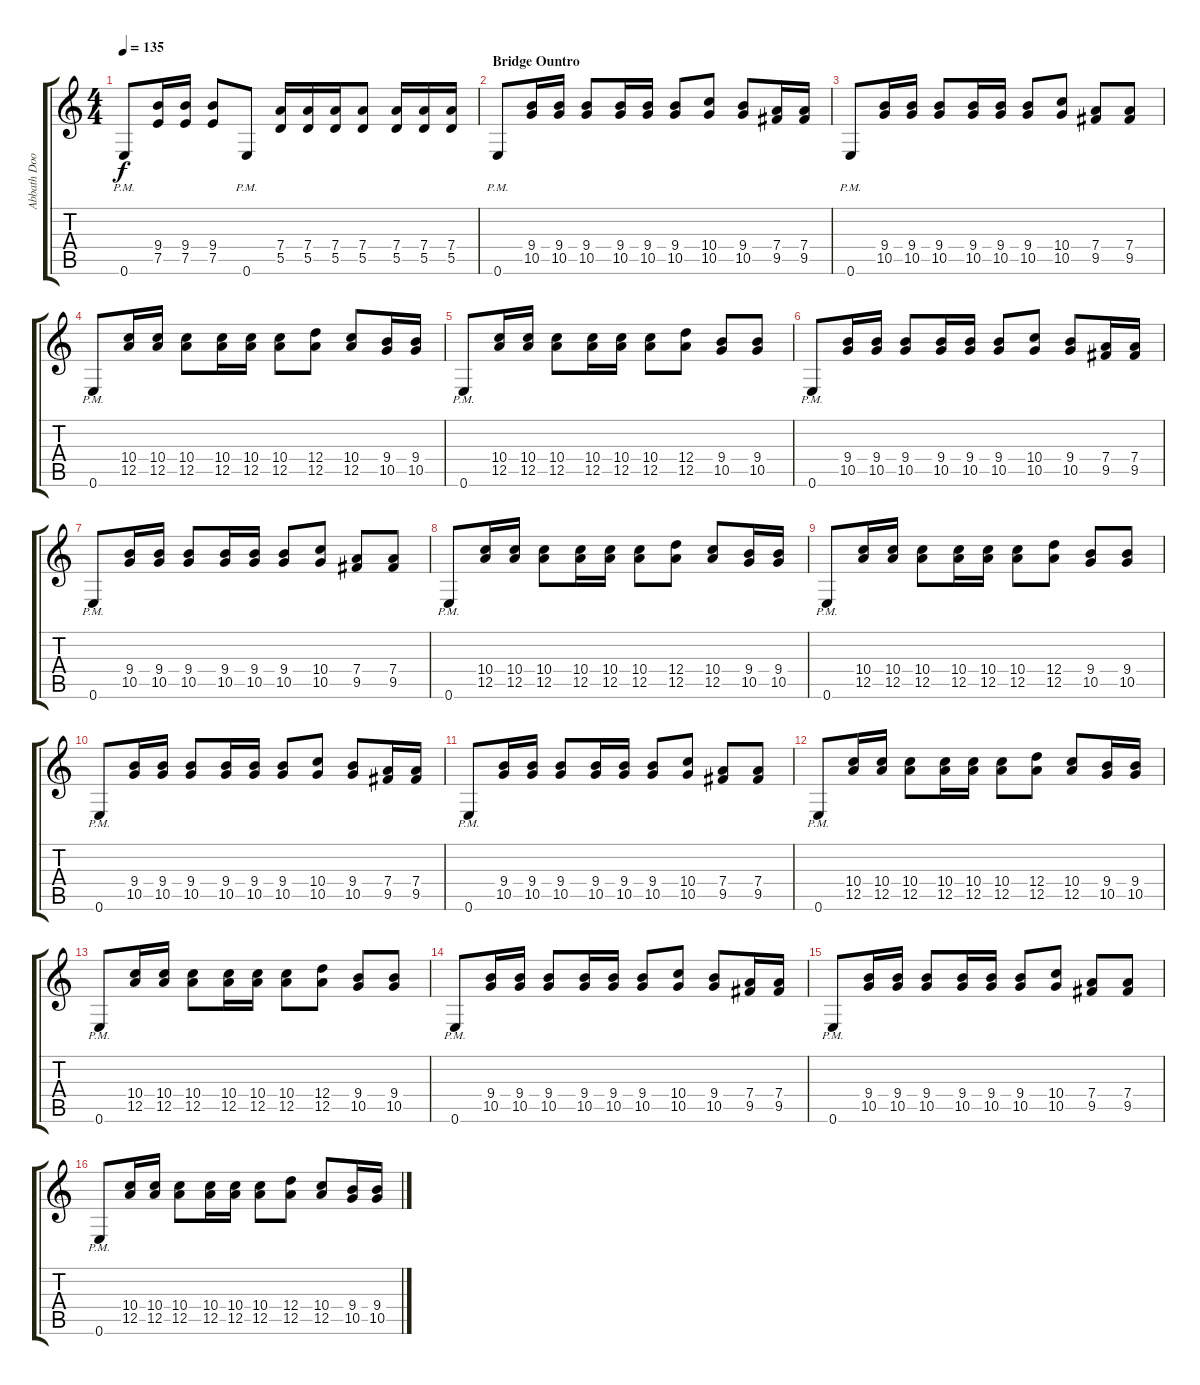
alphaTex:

\track ("Abbath Doom Occulta (Guitar)" "Abbath Doo") {instrument distortionguitar}
\staff {score tabs}
\tuning (E4 B3 G3 D3 A2 E2) {hide}
\ts (4 4)
\tempo 135
\clef g2
\ks c
0.6{pm}.8{dy f} (9.4 7.5).16 (9.4 7.5).16 (9.4 7.5).8 0.6{pm}.8 (7.4 5.5).16 (7.4 5.5).16 (7.4 5.5).16 (7.4 5.5).8 (7.4 5.5).16 (7.4 5.5).16 (7.4 5.5).16 |
\section ("" "Bridge Ountro")
0.6{pm}.8 (9.4 10.5).16 (9.4 10.5).16 (9.4 10.5).8 (9.4 10.5).16 (9.4 10.5).16 (9.4 10.5).8 (10.4 10.5).8 (9.4 10.5).8 (7.4 9.5).16 (7.4 9.5).16 |
0.6{pm}.8 (9.4 10.5).16 (9.4 10.5).16 (9.4 10.5).8 (9.4 10.5).16 (9.4 10.5).16 (9.4 10.5).8 (10.4 10.5).8 (7.4 9.5).8 (7.4 9.5).8 |
0.6{pm}.8 (10.4 12.5).16 (10.4 12.5).16 (10.4 12.5).8 (10.4 12.5).16 (10.4 12.5).16 (10.4 12.5).8 (12.4 12.5).8 (10.4 12.5).8 (9.4 10.5).16 (9.4 10.5).16 |
0.6{pm}.8 (10.4 12.5).16 (10.4 12.5).16 (10.4 12.5).8 (10.4 12.5).16 (10.4 12.5).16 (10.4 12.5).8 (12.4 12.5).8 (9.4 10.5).8 (9.4 10.5).8 |
0.6{pm}.8 (9.4 10.5).16 (9.4 10.5).16 (9.4 10.5).8 (9.4 10.5).16 (9.4 10.5).16 (9.4 10.5).8 (10.4 10.5).8 (9.4 10.5).8 (7.4 9.5).16 (7.4 9.5).16 |
0.6{pm}.8 (9.4 10.5).16 (9.4 10.5).16 (9.4 10.5).8 (9.4 10.5).16 (9.4 10.5).16 (9.4 10.5).8 (10.4 10.5).8 (7.4 9.5).8 (7.4 9.5).8 |
0.6{pm}.8 (10.4 12.5).16 (10.4 12.5).16 (10.4 12.5).8 (10.4 12.5).16 (10.4 12.5).16 (10.4 12.5).8 (12.4 12.5).8 (10.4 12.5).8 (9.4 10.5).16 (9.4 10.5).16 |
0.6{pm}.8 (10.4 12.5).16 (10.4 12.5).16 (10.4 12.5).8 (10.4 12.5).16 (10.4 12.5).16 (10.4 12.5).8 (12.4 12.5).8 (9.4 10.5).8 (9.4 10.5).8 |
0.6{pm}.8 (9.4 10.5).16 (9.4 10.5).16 (9.4 10.5).8 (9.4 10.5).16 (9.4 10.5).16 (9.4 10.5).8 (10.4 10.5).8 (9.4 10.5).8 (7.4 9.5).16 (7.4 9.5).16 |
0.6{pm}.8 (9.4 10.5).16 (9.4 10.5).16 (9.4 10.5).8 (9.4 10.5).16 (9.4 10.5).16 (9.4 10.5).8 (10.4 10.5).8 (7.4 9.5).8 (7.4 9.5).8 |
0.6{pm}.8{volume 0} (10.4 12.5).16 (10.4 12.5).16 (10.4 12.5).8 (10.4 12.5).16 (10.4 12.5).16 (10.4 12.5).8 (12.4 12.5).8 (10.4 12.5).8 (9.4 10.5).16 (9.4 10.5).16 |
0.6{pm}.8 (10.4 12.5).16 (10.4 12.5).16 (10.4 12.5).8 (10.4 12.5).16 (10.4 12.5).16 (10.4 12.5).8 (12.4 12.5).8 (9.4 10.5).8 (9.4 10.5).8 |
0.6{pm}.8 (9.4 10.5).16 (9.4 10.5).16 (9.4 10.5).8 (9.4 10.5).16 (9.4 10.5).16 (9.4 10.5).8 (10.4 10.5).8 (9.4 10.5).8 (7.4 9.5).16 (7.4 9.5).16 |
0.6{pm}.8 (9.4 10.5).16 (9.4 10.5).16 (9.4 10.5).8 (9.4 10.5).16 (9.4 10.5).16 (9.4 10.5).8 (10.4 10.5).8 (7.4 9.5).8 (7.4 9.5).8 |
0.6{pm}.8 (10.4 12.5).16 (10.4 12.5).16 (10.4 12.5).8 (10.4 12.5).16 (10.4 12.5).16 (10.4 12.5).8 (12.4 12.5).8 (10.4 12.5).8 (9.4 10.5).16 (9.4 10.5).16
